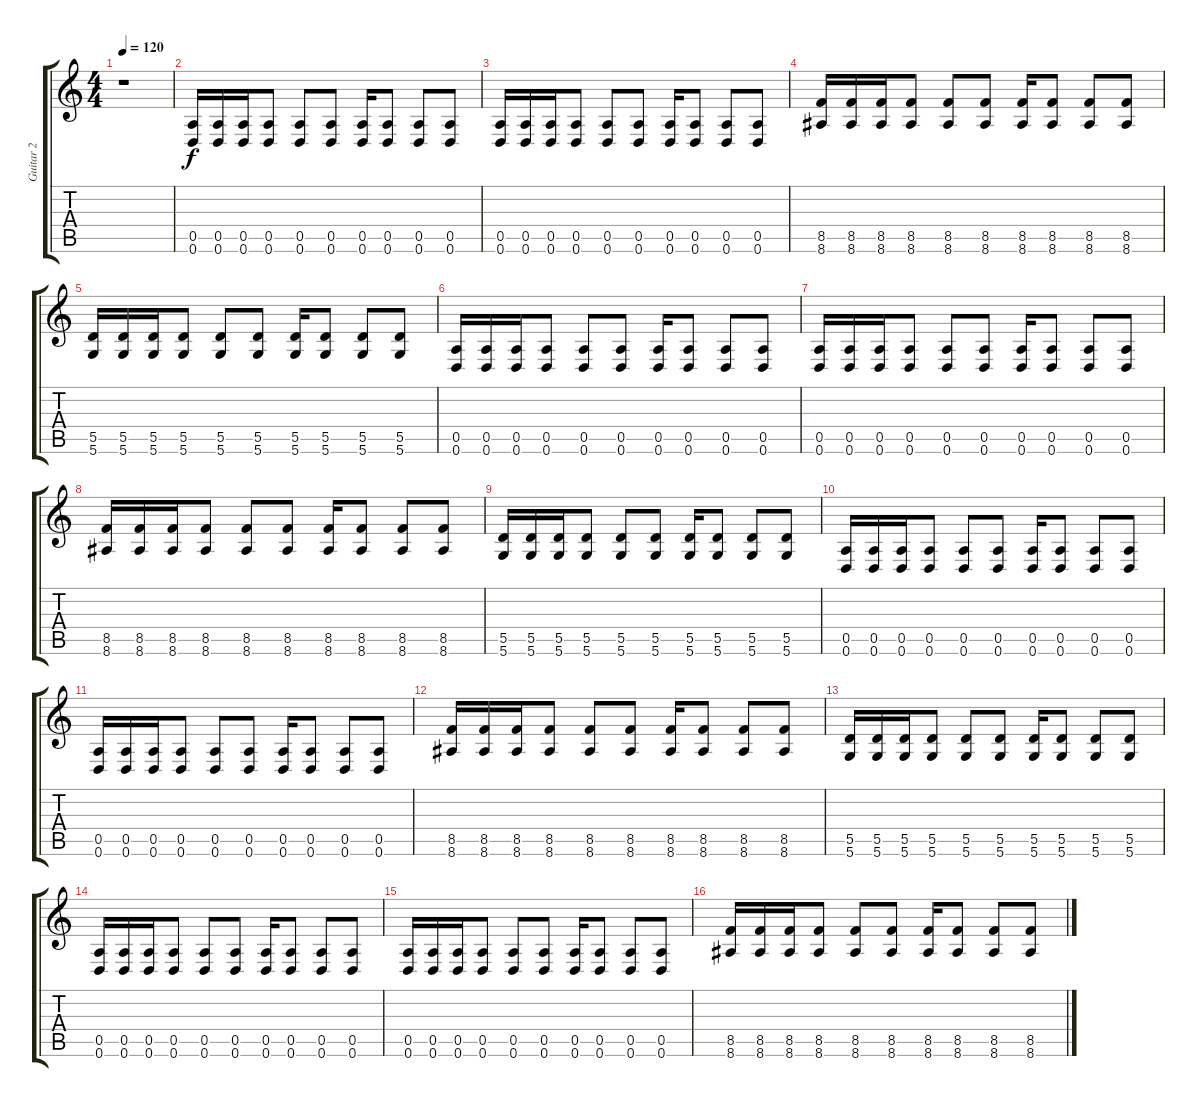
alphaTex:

\track ("Guitar 2" "Guitar 2") {instrument distortionguitar}
\staff {score tabs}
\tuning (E4 B3 G3 D3 A2 D2) {hide}
\ts (4 4)
\tempo 120
\clef g2
\ks c
r.1{dy f} |
(0.5 0.6).16 (0.5 0.6).16 (0.5 0.6).16 (0.5 0.6).8 (0.5 0.6).8 (0.5 0.6).8 (0.5 0.6).16 (0.5 0.6).8 (0.5 0.6).8 (0.5 0.6).8 |
(0.5 0.6).16 (0.5 0.6).16 (0.5 0.6).16 (0.5 0.6).8 (0.5 0.6).8 (0.5 0.6).8 (0.5 0.6).16 (0.5 0.6).8 (0.5 0.6).8 (0.5 0.6).8 |
(8.5 8.6).16 (8.5 8.6).16 (8.5 8.6).16 (8.5 8.6).8 (8.5 8.6).8 (8.5 8.6).8 (8.5 8.6).16 (8.5 8.6).8 (8.5 8.6).8 (8.5 8.6).8 |
(5.5 5.6).16 (5.5 5.6).16 (5.5 5.6).16 (5.5 5.6).8 (5.5 5.6).8 (5.5 5.6).8 (5.5 5.6).16 (5.5 5.6).8 (5.5 5.6).8 (5.5 5.6).8 |
(0.5 0.6).16 (0.5 0.6).16 (0.5 0.6).16 (0.5 0.6).8 (0.5 0.6).8 (0.5 0.6).8 (0.5 0.6).16 (0.5 0.6).8 (0.5 0.6).8 (0.5 0.6).8 |
(0.5 0.6).16 (0.5 0.6).16 (0.5 0.6).16 (0.5 0.6).8 (0.5 0.6).8 (0.5 0.6).8 (0.5 0.6).16 (0.5 0.6).8 (0.5 0.6).8 (0.5 0.6).8 |
(8.5 8.6).16 (8.5 8.6).16 (8.5 8.6).16 (8.5 8.6).8 (8.5 8.6).8 (8.5 8.6).8 (8.5 8.6).16 (8.5 8.6).8 (8.5 8.6).8 (8.5 8.6).8 |
(5.5 5.6).16 (5.5 5.6).16 (5.5 5.6).16 (5.5 5.6).8 (5.5 5.6).8 (5.5 5.6).8 (5.5 5.6).16 (5.5 5.6).8 (5.5 5.6).8 (5.5 5.6).8 |
(0.5 0.6).16 (0.5 0.6).16 (0.5 0.6).16 (0.5 0.6).8 (0.5 0.6).8 (0.5 0.6).8 (0.5 0.6).16 (0.5 0.6).8 (0.5 0.6).8 (0.5 0.6).8 |
(0.5 0.6).16 (0.5 0.6).16 (0.5 0.6).16 (0.5 0.6).8 (0.5 0.6).8 (0.5 0.6).8 (0.5 0.6).16 (0.5 0.6).8 (0.5 0.6).8 (0.5 0.6).8 |
(8.5 8.6).16 (8.5 8.6).16 (8.5 8.6).16 (8.5 8.6).8 (8.5 8.6).8 (8.5 8.6).8 (8.5 8.6).16 (8.5 8.6).8 (8.5 8.6).8 (8.5 8.6).8 |
(5.5 5.6).16 (5.5 5.6).16 (5.5 5.6).16 (5.5 5.6).8 (5.5 5.6).8 (5.5 5.6).8 (5.5 5.6).16 (5.5 5.6).8 (5.5 5.6).8 (5.5 5.6).8 |
(0.5 0.6).16 (0.5 0.6).16 (0.5 0.6).16 (0.5 0.6).8 (0.5 0.6).8 (0.5 0.6).8 (0.5 0.6).16 (0.5 0.6).8 (0.5 0.6).8 (0.5 0.6).8 |
(0.5 0.6).16 (0.5 0.6).16 (0.5 0.6).16 (0.5 0.6).8 (0.5 0.6).8 (0.5 0.6).8 (0.5 0.6).16 (0.5 0.6).8 (0.5 0.6).8 (0.5 0.6).8 |
(8.5 8.6).16 (8.5 8.6).16 (8.5 8.6).16 (8.5 8.6).8 (8.5 8.6).8 (8.5 8.6).8 (8.5 8.6).16 (8.5 8.6).8 (8.5 8.6).8 (8.5 8.6).8
